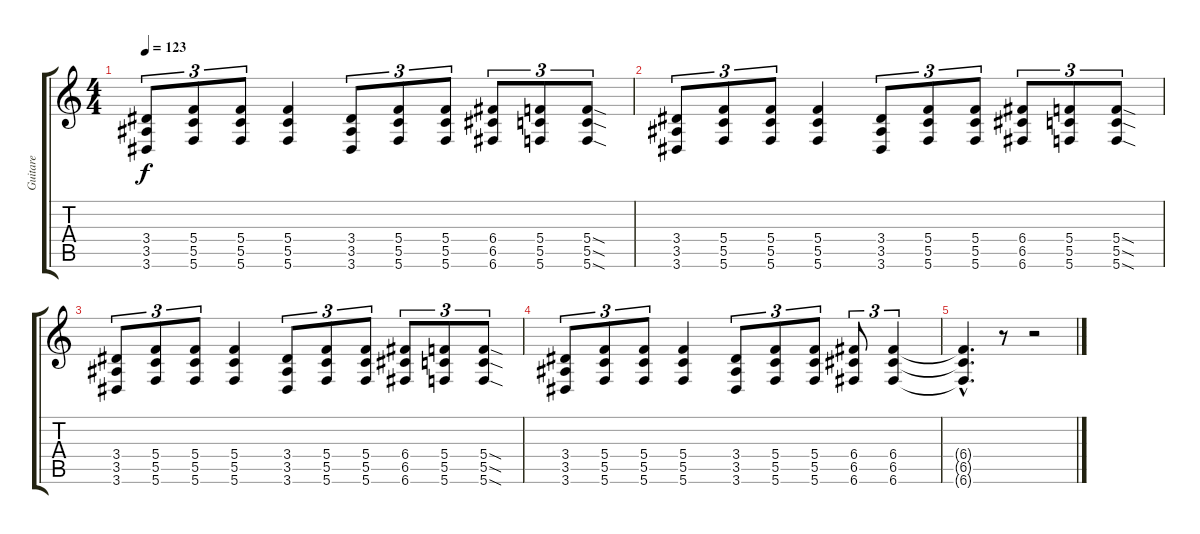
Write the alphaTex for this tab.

\track ("Guitare" "Guitare") {instrument distortionguitar}
\staff {score tabs}
\tuning (D4 A3 F3 C3 G2 C2) {hide}
\ts (4 4)
\tempo 123
\clef g2
\ks c
(3.4 3.5 3.6).8{tu (3 2) dy f} (5.4 5.5 5.6).8{tu (3 2)} (5.4 5.5 5.6).8{tu (3 2)} (5.4 5.5 5.6).4 (3.4 3.5 3.6).8{tu (3 2)} (5.4 5.5 5.6).8{tu (3 2)} (5.4 5.5 5.6).8{tu (3 2)} (6.4 6.5 6.6).8{tu (3 2)} (5.4 5.5 5.6).8{tu (3 2)} (5.4{sod} 5.5{sod} 5.6{sod}).8{tu (3 2)} |
(3.4 3.5 3.6).8{tu (3 2)} (5.4 5.5 5.6).8{tu (3 2)} (5.4 5.5 5.6).8{tu (3 2)} (5.4 5.5 5.6).4 (3.4 3.5 3.6).8{tu (3 2)} (5.4 5.5 5.6).8{tu (3 2)} (5.4 5.5 5.6).8{tu (3 2)} (6.4 6.5 6.6).8{tu (3 2)} (5.4 5.5 5.6).8{tu (3 2)} (5.4{sod} 5.5{sod} 5.6{sod}).8{tu (3 2)} |
(3.4 3.5 3.6).8{tu (3 2)} (5.4 5.5 5.6).8{tu (3 2)} (5.4 5.5 5.6).8{tu (3 2)} (5.4 5.5 5.6).4 (3.4 3.5 3.6).8{tu (3 2)} (5.4 5.5 5.6).8{tu (3 2)} (5.4 5.5 5.6).8{tu (3 2)} (6.4 6.5 6.6).8{tu (3 2)} (5.4 5.5 5.6).8{tu (3 2)} (5.4{sod} 5.5{sod} 5.6{sod}).8{tu (3 2)} |
(3.4 3.5 3.6).8{tu (3 2)} (5.4 5.5 5.6).8{tu (3 2)} (5.4 5.5 5.6).8{tu (3 2)} (5.4 5.5 5.6).4 (3.4 3.5 3.6).8{tu (3 2)} (5.4 5.5 5.6).8{tu (3 2)} (5.4 5.5 5.6).8{tu (3 2)} (6.4 6.5 6.6).8{tu (3 2)} (6.4 6.5 6.6).4{tu (3 2)} |
(6.4{hac t} 6.5{hac t} 6.6{hac t}).4{d} r.8 r.2
